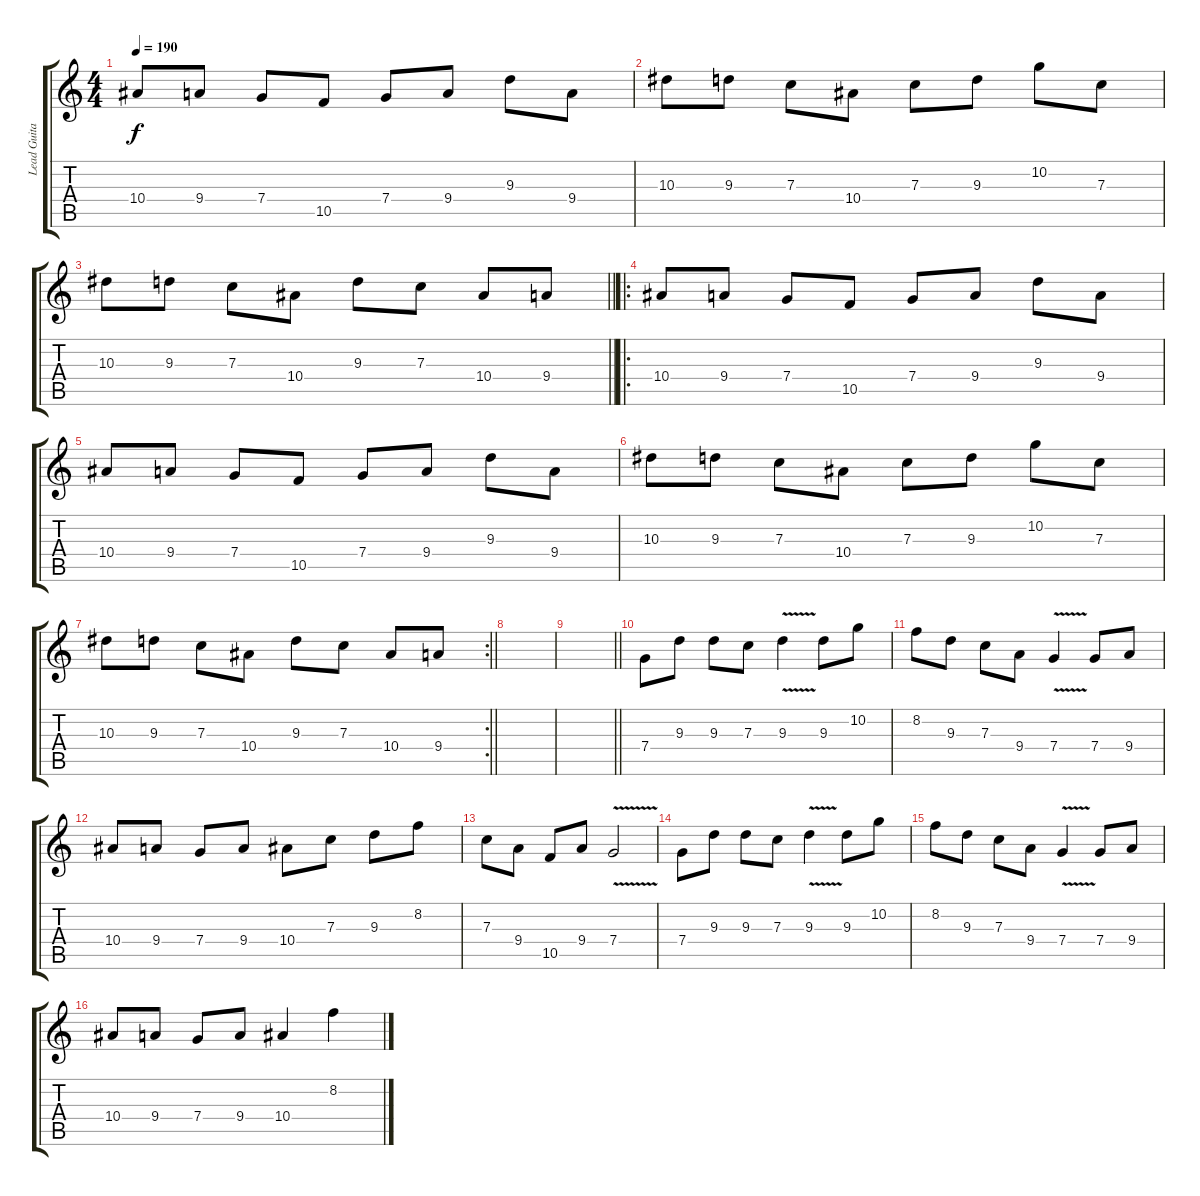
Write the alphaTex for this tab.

\track ("Lead Guitar" "Lead Guita") {instrument distortionguitar}
\staff {score tabs}
\tuning (D4 A3 F3 C3 G2 D2) {hide}
\ts (4 4)
\tempo 190
\clef g2
\ks c
10.4.8{dy f} 9.4.8 7.4.8 10.5.8 7.4.8 9.4.8 9.3.8 9.4.8 |
10.3.8 9.3.8 7.3.8 10.4.8 7.3.8 9.3.8 10.2.8 7.3.8 |
\barLineRight lightlight
10.3.8 9.3.8 7.3.8 10.4.8 9.3.8 7.3.8 10.4.8 9.4.8 |
\ro
\section ("" "")
10.4.8 9.4.8 7.4.8 10.5.8 7.4.8 9.4.8 9.3.8 9.4.8 |
10.4.8 9.4.8 7.4.8 10.5.8 7.4.8 9.4.8 9.3.8 9.4.8 |
10.3.8 9.3.8 7.3.8 10.4.8 7.3.8 9.3.8 10.2.8 7.3.8 |
\rc 2
\barLineRight lightlight
10.3.8 9.3.8 7.3.8 10.4.8 9.3.8 7.3.8 10.4.8 9.4.8 |
\section ("" "")
|
\barLineRight lightlight
|
\section ("" "")
7.4.8 9.3.8 9.3.8 7.3.8 9.3{v}.4 9.3.8 10.2.8 |
8.2.8 9.3.8 7.3.8 9.4.8 7.4{v}.4 7.4.8 9.4.8 |
10.4.8 9.4.8 7.4.8 9.4.8 10.4.8 7.3.8 9.3.8 8.2.8 |
7.3.8 9.4.8 10.5.8 9.4.8 7.4{v}.2 |
7.4.8 9.3.8 9.3.8 7.3.8 9.3{v}.4 9.3.8 10.2.8 |
8.2.8 9.3.8 7.3.8 9.4.8 7.4{v}.4 7.4.8 9.4.8 |
10.4.8 9.4.8 7.4.8 9.4.8 10.4.4 8.2.4
